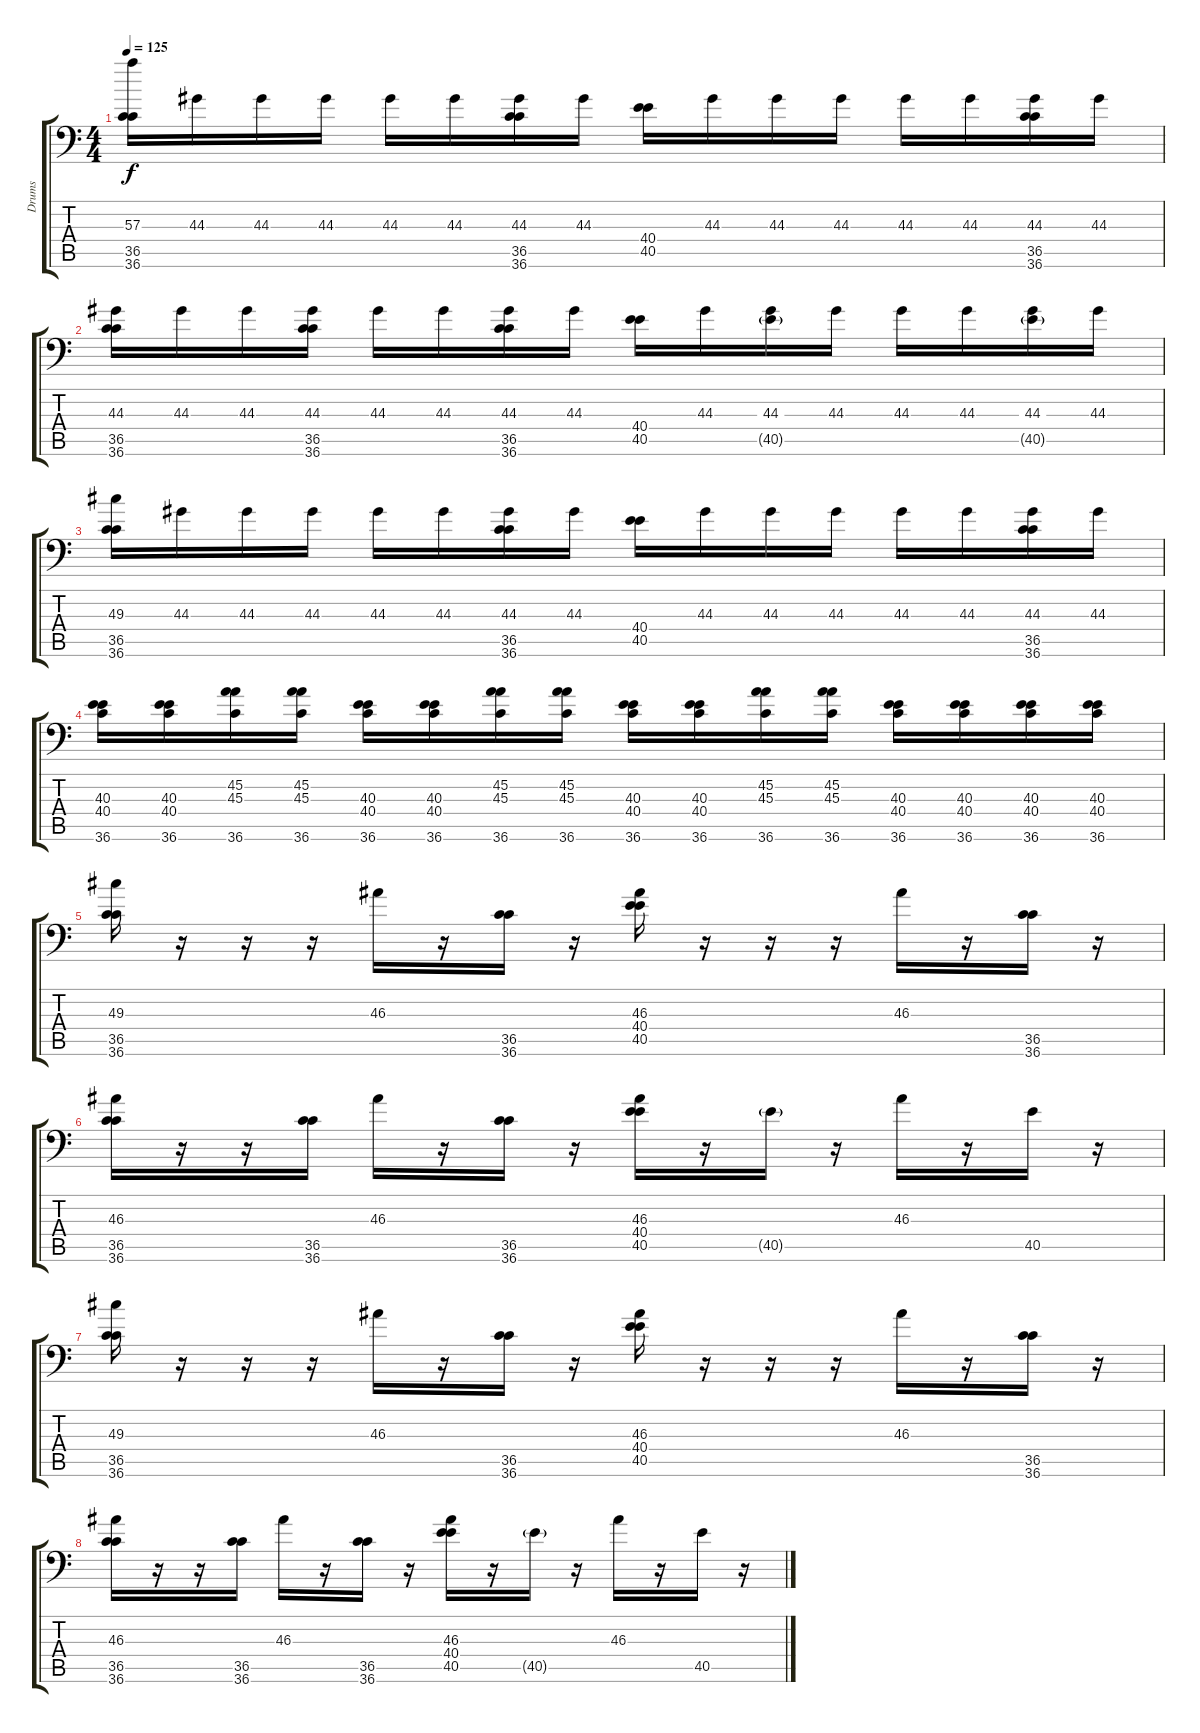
\track ("Drums" "Drums") {instrument acousticgrandpiano}
\staff {score tabs}
\tuning (C-1 C-1 C-1 C-1 C-1 C-1) {hide}
\ts (4 4)
\tempo 125
\clef f4
\ks c
(57.3 36.5 36.6).16{dy f} 44.3.16 44.3.16 44.3.16 44.3.16 44.3.16 (44.3 36.5 36.6).16 44.3.16 (40.4 40.5).16 44.3.16 44.3.16 44.3.16 44.3.16 44.3.16 (44.3 36.5 36.6).16 44.3.16 |
(44.3 36.5 36.6).16 44.3.16 44.3.16 (44.3 36.5 36.6).16 44.3.16 44.3.16 (44.3 36.5 36.6).16 44.3.16 (40.4 40.5).16 44.3.16 (44.3 40.5{g}).16 44.3.16 44.3.16 44.3.16 (44.3 40.5{g}).16 44.3.16 |
(49.3 36.5 36.6).16 44.3.16 44.3.16 44.3.16 44.3.16 44.3.16 (44.3 36.5 36.6).16 44.3.16 (40.4 40.5).16 44.3.16 44.3.16 44.3.16 44.3.16 44.3.16 (44.3 36.5 36.6).16 44.3.16 |
(40.3 40.4 36.6).16 (40.3 40.4 36.6).16 (45.2 45.3 36.6).16 (45.2 45.3 36.6).16 (40.3 40.4 36.6).16 (40.3 40.4 36.6).16 (45.2 45.3 36.6).16 (45.2 45.3 36.6).16 (40.3 40.4 36.6).16 (40.3 40.4 36.6).16 (45.2 45.3 36.6).16 (45.2 45.3 36.6).16 (40.3 40.4 36.6).16 (40.3 40.4 36.6).16 (40.3 40.4 36.6).16 (40.3 40.4 36.6).16 |
(49.3 36.5 36.6).16 r.16 r.16 r.16 46.3.16 r.16 (36.5 36.6).16 r.16 (46.3 40.4 40.5).16 r.16 r.16 r.16 46.3.16 r.16 (36.5 36.6).16 r.16 |
(46.3 36.5 36.6).16 r.16 r.16 (36.5 36.6).16 46.3.16 r.16 (36.5 36.6).16 r.16 (46.3 40.4 40.5).16 r.16 40.5{g}.16 r.16 46.3.16 r.16 40.5.16 r.16 |
(49.3 36.5 36.6).16 r.16 r.16 r.16 46.3.16 r.16 (36.5 36.6).16 r.16 (46.3 40.4 40.5).16 r.16 r.16 r.16 46.3.16 r.16 (36.5 36.6).16 r.16 |
(46.3 36.5 36.6).16 r.16 r.16 (36.5 36.6).16 46.3.16 r.16 (36.5 36.6).16 r.16 (46.3 40.4 40.5).16 r.16 40.5{g}.16 r.16 46.3.16 r.16 40.5.16 r.16
